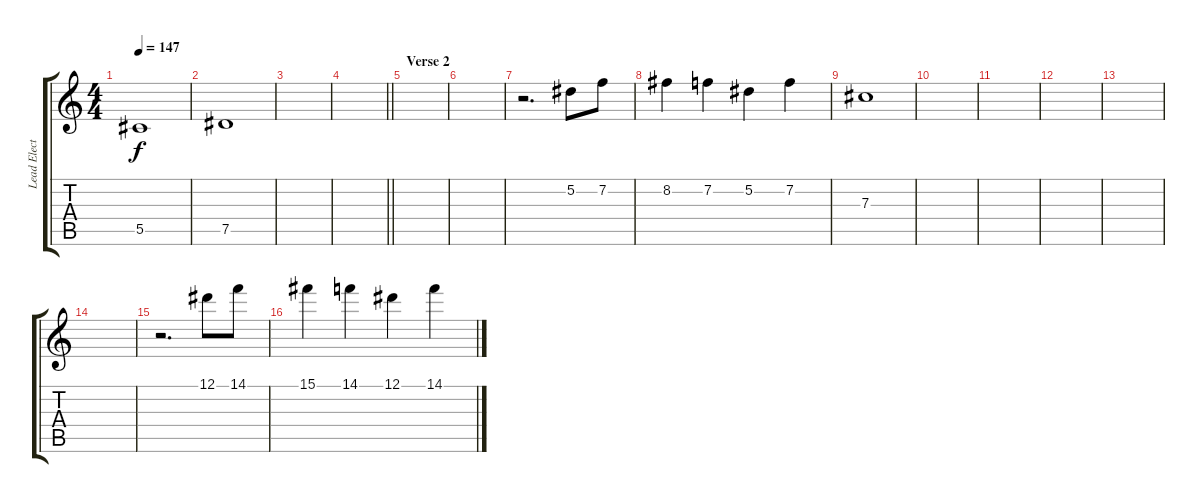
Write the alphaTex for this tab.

\track ("Lead Elect" "Lead Elect") {instrument distortionguitar}
\staff {score tabs}
\tuning (Eb4 Bb3 Gb3 Db3 Ab2 Eb2) {hide}
\ts (4 4)
\tempo 147
\clef g2
\ks c
5.5.1{dy f} |
7.5.1 |
|
\barLineRight lightlight
|
\section ("" "Verse 2")
|
|
r.2{d} 5.2.8 7.2.8 |
8.2.4 7.2.4 5.2.4 7.2.4 |
7.3.1 |
|
|
|
|
|
r.2{d} 12.1.8 14.1.8 |
15.1.4 14.1.4 12.1.4 14.1.4
